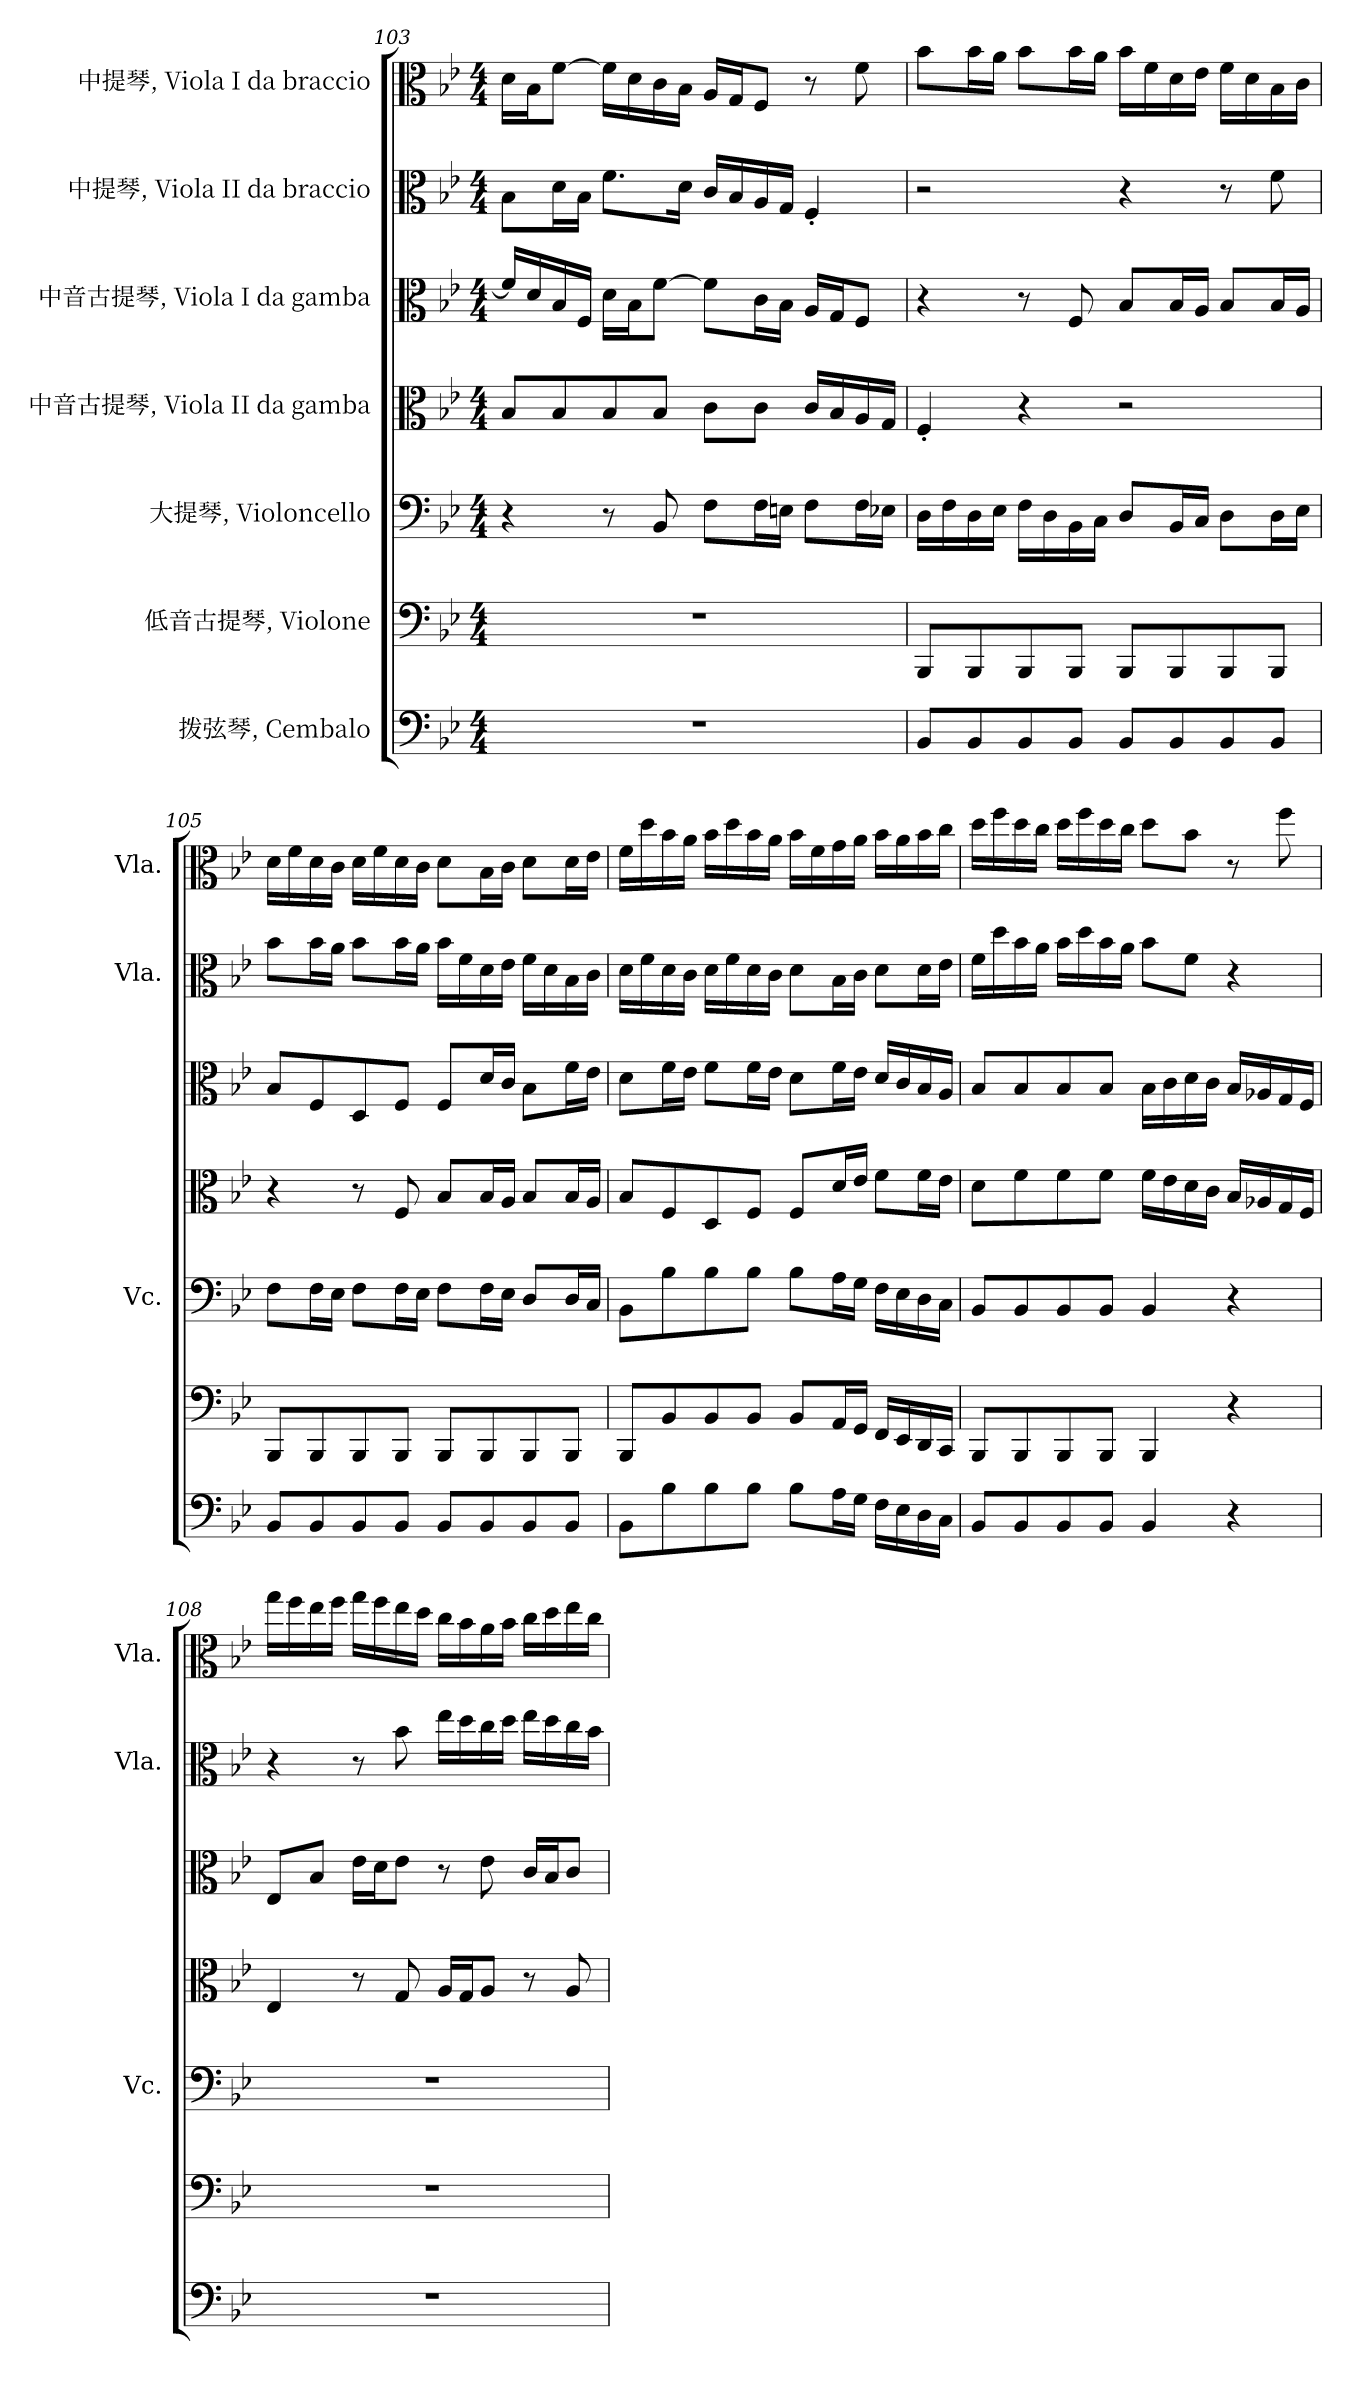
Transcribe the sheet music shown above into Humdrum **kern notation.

**kern	**kern	**kern	**kern	**kern	**kern	**kern
*part7	*part6	*part5	*part4	*part3	*part2	*part1
*staff7	*staff6	*staff5	*staff4	*staff3	*staff2	*staff1
*I"拨弦琴, Cembalo	*I"低音古提琴, Violone	*I"大提琴, Violoncello	*I"中音古提琴, Viola II da gamba	*I"中音古提琴, Viola I da gamba	*I"中提琴, Viola II da braccio	*I"中提琴, Viola I da braccio
*	*	*I'Vc.	*	*	*I'Vla.	*I'Vla.
*clefF4	*clefF4	*clefF4	*clefC3	*clefC3	*clefC3	*clefC3
*k[b-e-]	*k[b-e-]	*k[b-e-]	*k[b-e-]	*k[b-e-]	*k[b-e-]	*k[b-e-]
*M4/4	*M4/4	*M4/4	*M4/4	*M4/4	*M4/4	*M4/4
=103	=103	=103	=103	=103	=103	=103
1r	1r	4r	8B-/L	16f/LL]	8B-\L	16d\LL
.	.	.	.	16d/	.	16B-\J
.	.	.	8B-/	16B-/	16d\L	[8f\J
.	.	.	.	16F/JJ	16B-\JJ	.
.	.	8r	8B-/	16d\LL	8.f\L	16f\LL]
.	.	.	.	16B-\J	.	16d\
.	.	8BB-/	8B-/J	[8f\J	.	16c\
.	.	.	.	.	16d\Jk	16B-\JJ
.	.	8F\L	8c\L	8f\L]	16c/LL	16A/LL
.	.	.	.	.	16B-/	16G/J
.	.	16F\L	8c\J	16c\L	16A/	8F/J
.	.	16En\JJ	.	16B-\JJ	16G/JJ	.
.	.	8F\L	16c/LL	16A/LL	4F'/	8r
.	.	.	16B-/	16G/J	.	.
.	.	16F\L	16A/	8F/J	.	8f\
.	.	16E-X\JJ	16G/JJ	.	.	.
!!LO:PB:g=z
=104	=104	=104	=104	=104	=104	=104
8BB-/L	8BBB-/L	16D\LL	4F'/	4r	2r	8b-\L
.	.	16F\	.	.	.	.
8BB-/	8BBB-/	16D\	.	.	.	16b-\L
.	.	16E-\JJ	.	.	.	16a\JJ
8BB-/	8BBB-/	16F\LL	4r	8r	.	8b-\L
.	.	16D\	.	.	.	.
8BB-/J	8BBB-/J	16BB-\	.	8F/	.	16b-\L
.	.	16C\JJ	.	.	.	16a\JJ
8BB-/L	8BBB-/L	8D/L	2r	8B-/L	4r	16b-\LL
.	.	.	.	.	.	16f\
8BB-/	8BBB-/	16BB-/L	.	16B-/L	.	16d\
.	.	16C/JJ	.	16A/JJ	.	16e-\JJ
8BB-/	8BBB-/	8D\L	.	8B-/L	8r	16f\LL
.	.	.	.	.	.	16d\
8BB-/J	8BBB-/J	16D\L	.	16B-/L	8f\	16B-\
.	.	16E-\JJ	.	16A/JJ	.	16c\JJ
=105	=105	=105	=105	=105	=105	=105
8BB-/L	8BBB-/L	8F\L	4r	8B-/L	8b-\L	16d\LL
.	.	.	.	.	.	16f\
8BB-/	8BBB-/	16F\L	.	8F/	16b-\L	16d\
.	.	16E-\JJ	.	.	16a\JJ	16c\JJ
8BB-/	8BBB-/	8F\L	8r	8D/	8b-\L	16d\LL
.	.	.	.	.	.	16f\
8BB-/J	8BBB-/J	16F\L	8F/	8F/J	16b-\L	16d\
.	.	16E-\JJ	.	.	16a\JJ	16c\JJ
8BB-/L	8BBB-/L	8F\L	8B-/L	8F/L	16b-\LL	8d\L
.	.	.	.	.	16f\	.
8BB-/	8BBB-/	16F\L	16B-/L	16d/L	16d\	16B-\L
.	.	16E-\JJ	16A/JJ	16c/JJ	16e-\JJ	16c\JJ
8BB-/	8BBB-/	8D/L	8B-/L	8B-\L	16f\LL	8d\L
.	.	.	.	.	16d\	.
8BB-/J	8BBB-/J	16D/L	16B-/L	16f\L	16B-\	16d\L
.	.	16C/JJ	16A/JJ	16e-\JJ	16c\JJ	16e-\JJ
!!LO:PB:g=z
=106	=106	=106	=106	=106	=106	=106
8BB-\L	8BBB-/L	8BB-\L	8B-/L	8d\L	16d\LL	16f\LL
.	.	.	.	.	16f\	16dd\
8B-\	8BB-/	8B-\	8F/	16f\L	16d\	16b-\
.	.	.	.	16e-\JJ	16c\JJ	16a\JJ
8B-\	8BB-/	8B-\	8D/	8f\L	16d\LL	16b-\LL
.	.	.	.	.	16f\	16dd\
8B-\J	8BB-/J	8B-\J	8F/J	16f\L	16d\	16b-\
.	.	.	.	16e-\JJ	16c\JJ	16a\JJ
8B-\L	8BB-/L	8B-\L	8F/L	8d\L	8d\L	16b-\LL
.	.	.	.	.	.	16f\
16A\L	16AA/L	16A\L	16d/L	16f\L	16B-\L	16g\
16G\JJ	16GG/JJ	16G\JJ	16e-/JJ	16e-\JJ	16c\JJ	16a\JJ
16F\LL	16FF/LL	16F\LL	8f\L	16d/LL	8d\L	16b-\LL
16E-\	16EE-/	16E-\	.	16c/	.	16a\
16D\	16DD/	16D\	16f\L	16B-/	16d\L	16b-\
16C\JJ	16CC/JJ	16C\JJ	16e-\JJ	16A/JJ	16e-\JJ	16cc\JJ
=107	=107	=107	=107	=107	=107	=107
8BB-/L	8BBB-/L	8BB-/L	8d\L	8B-/L	16f\LL	16dd\LL
.	.	.	.	.	16dd\	16ff\
8BB-/	8BBB-/	8BB-/	8f\	8B-/	16b-\	16dd\
.	.	.	.	.	16a\JJ	16cc\JJ
8BB-/	8BBB-/	8BB-/	8f\	8B-/	16b-\LL	16dd\LL
.	.	.	.	.	16dd\	16ff\
8BB-/J	8BBB-/J	8BB-/J	8f\J	8B-/J	16b-\	16dd\
.	.	.	.	.	16a\JJ	16cc\JJ
4BB-/	4BBB-/	4BB-/	16f\LL	16B-\LL	8b-\L	8dd\L
.	.	.	16e-\	16c\	.	.
.	.	.	16d\	16d\	8f\J	8b-\J
.	.	.	16c\JJ	16c\JJ	.	.
4r	4r	4r	16B-/LL	16B-/LL	4r	8r
.	.	.	16A-X/	16A-X/	.	.
.	.	.	16G/	16G/	.	8ff\
.	.	.	16F/JJ	16F/JJ	.	.
!!LO:PB:g=z
=108	=108	=108	=108	=108	=108	=108
1r	1r	1r	4E-/	8E-/L	4r	16gg\LL
.	.	.	.	.	.	16ff\
.	.	.	.	8B-/J	.	16ee-\
.	.	.	.	.	.	16ff\JJ
.	.	.	8r	16e-\LL	8r	16gg\LL
.	.	.	.	16d\J	.	16ff\
.	.	.	8G/	8e-\J	8b-\	16ee-\
.	.	.	.	.	.	16dd\JJ
.	.	.	16A/LL	8r	16ee-\LL	16cc\LL
.	.	.	16G/J	.	16dd\	16b-\
.	.	.	8A/J	8e-\	16cc\	16a\
.	.	.	.	.	16dd\JJ	16b-\JJ
.	.	.	8r	16c/LL	16ee-\LL	16cc\LL
.	.	.	.	16B-/J	16dd\	16dd\
.	.	.	8A/	8c/J	16cc\	16ee-\
.	.	.	.	.	16b-\JJ	16cc\JJ
=	=	=	=	=	=	=
*-	*-	*-	*-	*-	*-	*-
